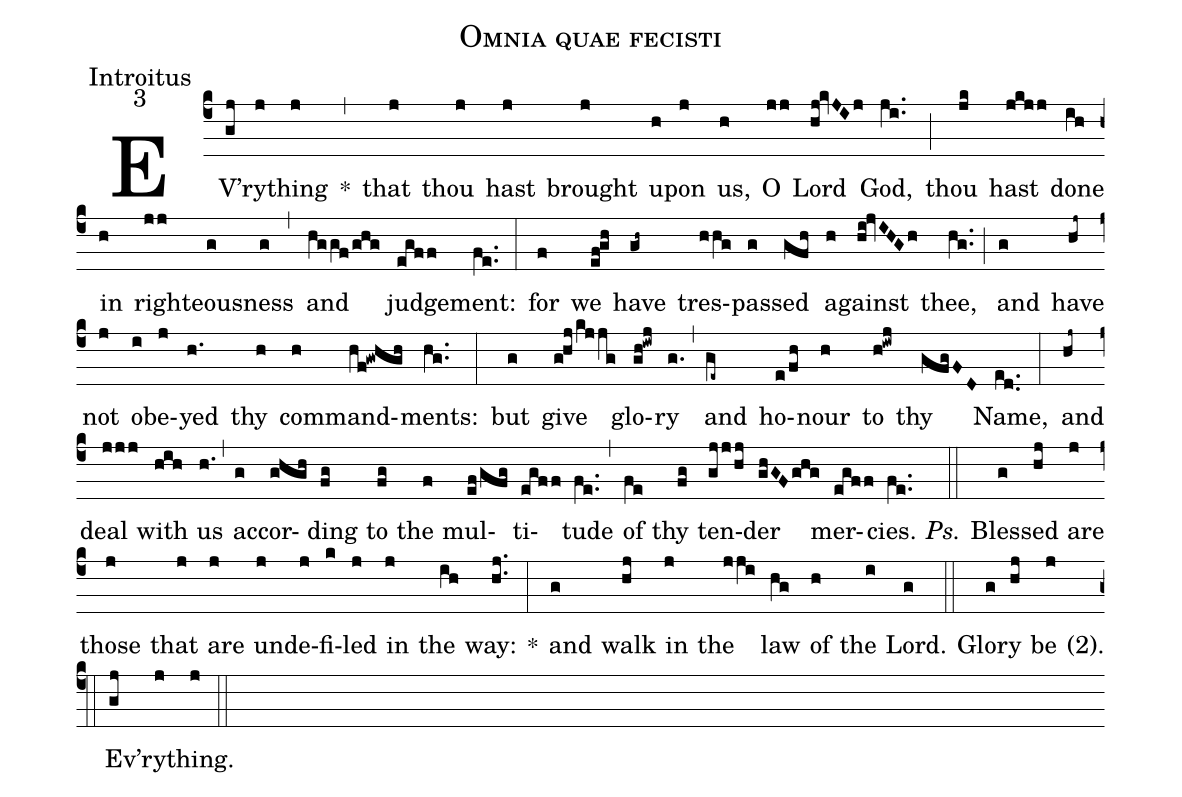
name:Omnia quae fecisti;
office-part:Introitus;
mode:3;
%%
(c4) EV'(gj)ry(j)thing(j) *(,) that(j) thou(j) hast(j) brought(j) up(h)on(j) us,(h) O(jj) Lord(hj!kvJIj) God,(ji..) (;) thou(jk) hast(jkjj) done(ih) in(h) righ(jj)teous(g)ness(g) (,) and(hggf/ghg) judge(egff)ment:(fe..) (:) for(f) we(ef!gh) have(gh~) tres(hhg)pas(g)sed(gfh) a(h)gainst(hi!jvIHGh) thee,(hg..) (;) and(g) have(hj~) not(j) o(i)be(j)yed(h.1) thy(h) com(h)mand(hf!gwhgh)ments:(hg..) (:) but(g) give(g!hj/kjjg) glo(gh!iwj)ry(g.) (,) and(ge~) ho(e/fh)nour(h) to(h!iwj) thy(gfgFD) Name,(ed..) (:) and(hj~) deal(jjj) with(hih) us(h.1) (,) ac(g)cor(ghgh)ding(fg) to(fg) the(f) mul(ef/gfg)ti(egff)tude(fe..) (,) of(fe) thy(fg) ten(gjj/hj)der(ghGFghg) mer(egff)cies.(fe..) <i>Ps.</i>(::) Bles(g)sed(hj) are(j) those(j) that(j) are(j) un(j)de(j)fi(k)led(j) in(j) the(ih) way:(hj..) *(:) and(g) walk(hj) in(j) the(jji) law(hg) of(h) the(i) Lord.(g) (::) Glo(g)ry(hj) be(j) <v>(</v>2<v>)</v>.() (::) Ev'(gj)ry(j)thing.(j) (::)
